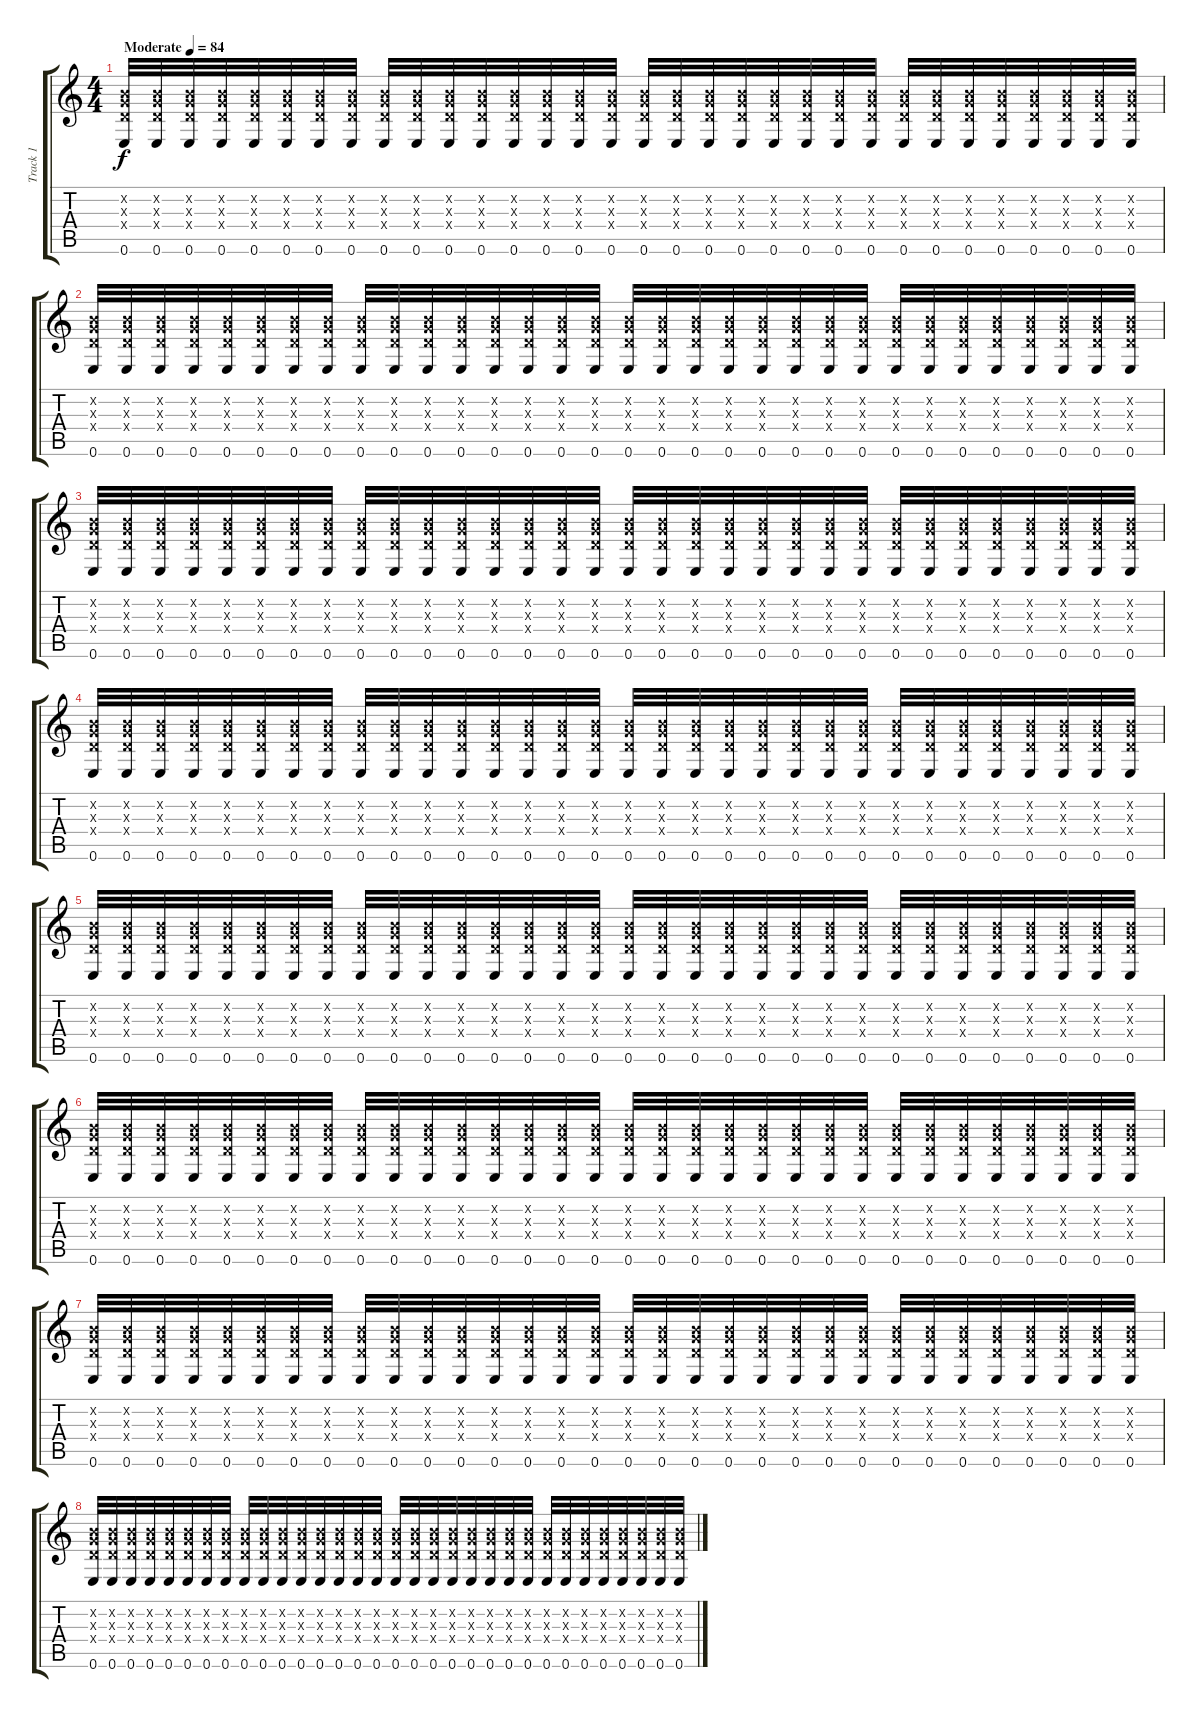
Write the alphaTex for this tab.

\track ("Track 1" "Track 1") {instrument distortionguitar}
\staff {score tabs}
\tuning (E4 B3 G3 D3 A2 E2) {hide}
\ts (4 4)
\tempo (84 "Moderate")
\clef g2
\ks c
(0.2{x} 0.3{x} 0.4{x} 0.6).32{dy f instrument distortionguitar} (0.2{x} 0.3{x} 0.4{x} 0.6).32 (0.2{x} 0.3{x} 0.4{x} 0.6).32 (0.2{x} 0.3{x} 0.4{x} 0.6).32 (0.2{x} 0.3{x} 0.4{x} 0.6).32 (0.2{x} 0.3{x} 0.4{x} 0.6).32 (0.2{x} 0.3{x} 0.4{x} 0.6).32 (0.2{x} 0.3{x} 0.4{x} 0.6).32 (0.2{x} 0.3{x} 0.4{x} 0.6).32 (0.2{x} 0.3{x} 0.4{x} 0.6).32 (0.2{x} 0.3{x} 0.4{x} 0.6).32 (0.2{x} 0.3{x} 0.4{x} 0.6).32 (0.2{x} 0.3{x} 0.4{x} 0.6).32 (0.2{x} 0.3{x} 0.4{x} 0.6).32 (0.2{x} 0.3{x} 0.4{x} 0.6).32 (0.2{x} 0.3{x} 0.4{x} 0.6).32 (0.2{x} 0.3{x} 0.4{x} 0.6).32 (0.2{x} 0.3{x} 0.4{x} 0.6).32 (0.2{x} 0.3{x} 0.4{x} 0.6).32 (0.2{x} 0.3{x} 0.4{x} 0.6).32 (0.2{x} 0.3{x} 0.4{x} 0.6).32 (0.2{x} 0.3{x} 0.4{x} 0.6).32 (0.2{x} 0.3{x} 0.4{x} 0.6).32 (0.2{x} 0.3{x} 0.4{x} 0.6).32 (0.2{x} 0.3{x} 0.4{x} 0.6).32 (0.2{x} 0.3{x} 0.4{x} 0.6).32 (0.2{x} 0.3{x} 0.4{x} 0.6).32 (0.2{x} 0.3{x} 0.4{x} 0.6).32 (0.2{x} 0.3{x} 0.4{x} 0.6).32 (0.2{x} 0.3{x} 0.4{x} 0.6).32 (0.2{x} 0.3{x} 0.4{x} 0.6).32 (0.2{x} 0.3{x} 0.4{x} 0.6).32 |
(0.2{x} 0.3{x} 0.4{x} 0.6).32 (0.2{x} 0.3{x} 0.4{x} 0.6).32 (0.2{x} 0.3{x} 0.4{x} 0.6).32 (0.2{x} 0.3{x} 0.4{x} 0.6).32 (0.2{x} 0.3{x} 0.4{x} 0.6).32 (0.2{x} 0.3{x} 0.4{x} 0.6).32 (0.2{x} 0.3{x} 0.4{x} 0.6).32 (0.2{x} 0.3{x} 0.4{x} 0.6).32 (0.2{x} 0.3{x} 0.4{x} 0.6).32 (0.2{x} 0.3{x} 0.4{x} 0.6).32 (0.2{x} 0.3{x} 0.4{x} 0.6).32 (0.2{x} 0.3{x} 0.4{x} 0.6).32 (0.2{x} 0.3{x} 0.4{x} 0.6).32 (0.2{x} 0.3{x} 0.4{x} 0.6).32 (0.2{x} 0.3{x} 0.4{x} 0.6).32 (0.2{x} 0.3{x} 0.4{x} 0.6).32 (0.2{x} 0.3{x} 0.4{x} 0.6).32 (0.2{x} 0.3{x} 0.4{x} 0.6).32 (0.2{x} 0.3{x} 0.4{x} 0.6).32 (0.2{x} 0.3{x} 0.4{x} 0.6).32 (0.2{x} 0.3{x} 0.4{x} 0.6).32 (0.2{x} 0.3{x} 0.4{x} 0.6).32 (0.2{x} 0.3{x} 0.4{x} 0.6).32 (0.2{x} 0.3{x} 0.4{x} 0.6).32 (0.2{x} 0.3{x} 0.4{x} 0.6).32 (0.2{x} 0.3{x} 0.4{x} 0.6).32 (0.2{x} 0.3{x} 0.4{x} 0.6).32 (0.2{x} 0.3{x} 0.4{x} 0.6).32 (0.2{x} 0.3{x} 0.4{x} 0.6).32 (0.2{x} 0.3{x} 0.4{x} 0.6).32 (0.2{x} 0.3{x} 0.4{x} 0.6).32 (0.2{x} 0.3{x} 0.4{x} 0.6).32 |
(0.2{x} 0.3{x} 0.4{x} 0.6).32 (0.2{x} 0.3{x} 0.4{x} 0.6).32 (0.2{x} 0.3{x} 0.4{x} 0.6).32 (0.2{x} 0.3{x} 0.4{x} 0.6).32 (0.2{x} 0.3{x} 0.4{x} 0.6).32 (0.2{x} 0.3{x} 0.4{x} 0.6).32 (0.2{x} 0.3{x} 0.4{x} 0.6).32 (0.2{x} 0.3{x} 0.4{x} 0.6).32 (0.2{x} 0.3{x} 0.4{x} 0.6).32 (0.2{x} 0.3{x} 0.4{x} 0.6).32 (0.2{x} 0.3{x} 0.4{x} 0.6).32 (0.2{x} 0.3{x} 0.4{x} 0.6).32 (0.2{x} 0.3{x} 0.4{x} 0.6).32 (0.2{x} 0.3{x} 0.4{x} 0.6).32 (0.2{x} 0.3{x} 0.4{x} 0.6).32 (0.2{x} 0.3{x} 0.4{x} 0.6).32 (0.2{x} 0.3{x} 0.4{x} 0.6).32 (0.2{x} 0.3{x} 0.4{x} 0.6).32 (0.2{x} 0.3{x} 0.4{x} 0.6).32 (0.2{x} 0.3{x} 0.4{x} 0.6).32 (0.2{x} 0.3{x} 0.4{x} 0.6).32 (0.2{x} 0.3{x} 0.4{x} 0.6).32 (0.2{x} 0.3{x} 0.4{x} 0.6).32 (0.2{x} 0.3{x} 0.4{x} 0.6).32 (0.2{x} 0.3{x} 0.4{x} 0.6).32 (0.2{x} 0.3{x} 0.4{x} 0.6).32 (0.2{x} 0.3{x} 0.4{x} 0.6).32 (0.2{x} 0.3{x} 0.4{x} 0.6).32 (0.2{x} 0.3{x} 0.4{x} 0.6).32 (0.2{x} 0.3{x} 0.4{x} 0.6).32 (0.2{x} 0.3{x} 0.4{x} 0.6).32 (0.2{x} 0.3{x} 0.4{x} 0.6).32 |
(0.2{x} 0.3{x} 0.4{x} 0.6).32 (0.2{x} 0.3{x} 0.4{x} 0.6).32 (0.2{x} 0.3{x} 0.4{x} 0.6).32 (0.2{x} 0.3{x} 0.4{x} 0.6).32 (0.2{x} 0.3{x} 0.4{x} 0.6).32 (0.2{x} 0.3{x} 0.4{x} 0.6).32 (0.2{x} 0.3{x} 0.4{x} 0.6).32 (0.2{x} 0.3{x} 0.4{x} 0.6).32 (0.2{x} 0.3{x} 0.4{x} 0.6).32 (0.2{x} 0.3{x} 0.4{x} 0.6).32 (0.2{x} 0.3{x} 0.4{x} 0.6).32 (0.2{x} 0.3{x} 0.4{x} 0.6).32 (0.2{x} 0.3{x} 0.4{x} 0.6).32 (0.2{x} 0.3{x} 0.4{x} 0.6).32 (0.2{x} 0.3{x} 0.4{x} 0.6).32 (0.2{x} 0.3{x} 0.4{x} 0.6).32 (0.2{x} 0.3{x} 0.4{x} 0.6).32 (0.2{x} 0.3{x} 0.4{x} 0.6).32 (0.2{x} 0.3{x} 0.4{x} 0.6).32 (0.2{x} 0.3{x} 0.4{x} 0.6).32 (0.2{x} 0.3{x} 0.4{x} 0.6).32 (0.2{x} 0.3{x} 0.4{x} 0.6).32 (0.2{x} 0.3{x} 0.4{x} 0.6).32 (0.2{x} 0.3{x} 0.4{x} 0.6).32 (0.2{x} 0.3{x} 0.4{x} 0.6).32 (0.2{x} 0.3{x} 0.4{x} 0.6).32 (0.2{x} 0.3{x} 0.4{x} 0.6).32 (0.2{x} 0.3{x} 0.4{x} 0.6).32 (0.2{x} 0.3{x} 0.4{x} 0.6).32 (0.2{x} 0.3{x} 0.4{x} 0.6).32 (0.2{x} 0.3{x} 0.4{x} 0.6).32 (0.2{x} 0.3{x} 0.4{x} 0.6).32 |
(0.2{x} 0.3{x} 0.4{x} 0.6).32 (0.2{x} 0.3{x} 0.4{x} 0.6).32 (0.2{x} 0.3{x} 0.4{x} 0.6).32 (0.2{x} 0.3{x} 0.4{x} 0.6).32 (0.2{x} 0.3{x} 0.4{x} 0.6).32 (0.2{x} 0.3{x} 0.4{x} 0.6).32 (0.2{x} 0.3{x} 0.4{x} 0.6).32 (0.2{x} 0.3{x} 0.4{x} 0.6).32 (0.2{x} 0.3{x} 0.4{x} 0.6).32 (0.2{x} 0.3{x} 0.4{x} 0.6).32 (0.2{x} 0.3{x} 0.4{x} 0.6).32 (0.2{x} 0.3{x} 0.4{x} 0.6).32 (0.2{x} 0.3{x} 0.4{x} 0.6).32 (0.2{x} 0.3{x} 0.4{x} 0.6).32 (0.2{x} 0.3{x} 0.4{x} 0.6).32 (0.2{x} 0.3{x} 0.4{x} 0.6).32 (0.2{x} 0.3{x} 0.4{x} 0.6).32 (0.2{x} 0.3{x} 0.4{x} 0.6).32 (0.2{x} 0.3{x} 0.4{x} 0.6).32 (0.2{x} 0.3{x} 0.4{x} 0.6).32 (0.2{x} 0.3{x} 0.4{x} 0.6).32 (0.2{x} 0.3{x} 0.4{x} 0.6).32 (0.2{x} 0.3{x} 0.4{x} 0.6).32 (0.2{x} 0.3{x} 0.4{x} 0.6).32 (0.2{x} 0.3{x} 0.4{x} 0.6).32 (0.2{x} 0.3{x} 0.4{x} 0.6).32 (0.2{x} 0.3{x} 0.4{x} 0.6).32 (0.2{x} 0.3{x} 0.4{x} 0.6).32 (0.2{x} 0.3{x} 0.4{x} 0.6).32 (0.2{x} 0.3{x} 0.4{x} 0.6).32 (0.2{x} 0.3{x} 0.4{x} 0.6).32 (0.2{x} 0.3{x} 0.4{x} 0.6).32 |
(0.2{x} 0.3{x} 0.4{x} 0.6).32 (0.2{x} 0.3{x} 0.4{x} 0.6).32 (0.2{x} 0.3{x} 0.4{x} 0.6).32 (0.2{x} 0.3{x} 0.4{x} 0.6).32 (0.2{x} 0.3{x} 0.4{x} 0.6).32 (0.2{x} 0.3{x} 0.4{x} 0.6).32 (0.2{x} 0.3{x} 0.4{x} 0.6).32 (0.2{x} 0.3{x} 0.4{x} 0.6).32 (0.2{x} 0.3{x} 0.4{x} 0.6).32 (0.2{x} 0.3{x} 0.4{x} 0.6).32 (0.2{x} 0.3{x} 0.4{x} 0.6).32 (0.2{x} 0.3{x} 0.4{x} 0.6).32 (0.2{x} 0.3{x} 0.4{x} 0.6).32 (0.2{x} 0.3{x} 0.4{x} 0.6).32 (0.2{x} 0.3{x} 0.4{x} 0.6).32 (0.2{x} 0.3{x} 0.4{x} 0.6).32 (0.2{x} 0.3{x} 0.4{x} 0.6).32 (0.2{x} 0.3{x} 0.4{x} 0.6).32 (0.2{x} 0.3{x} 0.4{x} 0.6).32 (0.2{x} 0.3{x} 0.4{x} 0.6).32 (0.2{x} 0.3{x} 0.4{x} 0.6).32 (0.2{x} 0.3{x} 0.4{x} 0.6).32 (0.2{x} 0.3{x} 0.4{x} 0.6).32 (0.2{x} 0.3{x} 0.4{x} 0.6).32 (0.2{x} 0.3{x} 0.4{x} 0.6).32 (0.2{x} 0.3{x} 0.4{x} 0.6).32 (0.2{x} 0.3{x} 0.4{x} 0.6).32 (0.2{x} 0.3{x} 0.4{x} 0.6).32 (0.2{x} 0.3{x} 0.4{x} 0.6).32 (0.2{x} 0.3{x} 0.4{x} 0.6).32 (0.2{x} 0.3{x} 0.4{x} 0.6).32 (0.2{x} 0.3{x} 0.4{x} 0.6).32 |
(0.2{x} 0.3{x} 0.4{x} 0.6).32 (0.2{x} 0.3{x} 0.4{x} 0.6).32 (0.2{x} 0.3{x} 0.4{x} 0.6).32 (0.2{x} 0.3{x} 0.4{x} 0.6).32 (0.2{x} 0.3{x} 0.4{x} 0.6).32 (0.2{x} 0.3{x} 0.4{x} 0.6).32 (0.2{x} 0.3{x} 0.4{x} 0.6).32 (0.2{x} 0.3{x} 0.4{x} 0.6).32 (0.2{x} 0.3{x} 0.4{x} 0.6).32 (0.2{x} 0.3{x} 0.4{x} 0.6).32 (0.2{x} 0.3{x} 0.4{x} 0.6).32 (0.2{x} 0.3{x} 0.4{x} 0.6).32 (0.2{x} 0.3{x} 0.4{x} 0.6).32 (0.2{x} 0.3{x} 0.4{x} 0.6).32 (0.2{x} 0.3{x} 0.4{x} 0.6).32 (0.2{x} 0.3{x} 0.4{x} 0.6).32 (0.2{x} 0.3{x} 0.4{x} 0.6).32 (0.2{x} 0.3{x} 0.4{x} 0.6).32 (0.2{x} 0.3{x} 0.4{x} 0.6).32 (0.2{x} 0.3{x} 0.4{x} 0.6).32 (0.2{x} 0.3{x} 0.4{x} 0.6).32 (0.2{x} 0.3{x} 0.4{x} 0.6).32 (0.2{x} 0.3{x} 0.4{x} 0.6).32 (0.2{x} 0.3{x} 0.4{x} 0.6).32 (0.2{x} 0.3{x} 0.4{x} 0.6).32 (0.2{x} 0.3{x} 0.4{x} 0.6).32 (0.2{x} 0.3{x} 0.4{x} 0.6).32 (0.2{x} 0.3{x} 0.4{x} 0.6).32 (0.2{x} 0.3{x} 0.4{x} 0.6).32 (0.2{x} 0.3{x} 0.4{x} 0.6).32 (0.2{x} 0.3{x} 0.4{x} 0.6).32 (0.2{x} 0.3{x} 0.4{x} 0.6).32 |
(0.2{x} 0.3{x} 0.4{x} 0.6).32 (0.2{x} 0.3{x} 0.4{x} 0.6).32 (0.2{x} 0.3{x} 0.4{x} 0.6).32 (0.2{x} 0.3{x} 0.4{x} 0.6).32 (0.2{x} 0.3{x} 0.4{x} 0.6).32 (0.2{x} 0.3{x} 0.4{x} 0.6).32 (0.2{x} 0.3{x} 0.4{x} 0.6).32 (0.2{x} 0.3{x} 0.4{x} 0.6).32 (0.2{x} 0.3{x} 0.4{x} 0.6).32 (0.2{x} 0.3{x} 0.4{x} 0.6).32 (0.2{x} 0.3{x} 0.4{x} 0.6).32 (0.2{x} 0.3{x} 0.4{x} 0.6).32 (0.2{x} 0.3{x} 0.4{x} 0.6).32 (0.2{x} 0.3{x} 0.4{x} 0.6).32 (0.2{x} 0.3{x} 0.4{x} 0.6).32 (0.2{x} 0.3{x} 0.4{x} 0.6).32 (0.2{x} 0.3{x} 0.4{x} 0.6).32 (0.2{x} 0.3{x} 0.4{x} 0.6).32 (0.2{x} 0.3{x} 0.4{x} 0.6).32 (0.2{x} 0.3{x} 0.4{x} 0.6).32 (0.2{x} 0.3{x} 0.4{x} 0.6).32 (0.2{x} 0.3{x} 0.4{x} 0.6).32 (0.2{x} 0.3{x} 0.4{x} 0.6).32 (0.2{x} 0.3{x} 0.4{x} 0.6).32 (0.2{x} 0.3{x} 0.4{x} 0.6).32 (0.2{x} 0.3{x} 0.4{x} 0.6).32 (0.2{x} 0.3{x} 0.4{x} 0.6).32 (0.2{x} 0.3{x} 0.4{x} 0.6).32 (0.2{x} 0.3{x} 0.4{x} 0.6).32 (0.2{x} 0.3{x} 0.4{x} 0.6).32 (0.2{x} 0.3{x} 0.4{x} 0.6).32 (0.2{x} 0.3{x} 0.4{x} 0.6).32
